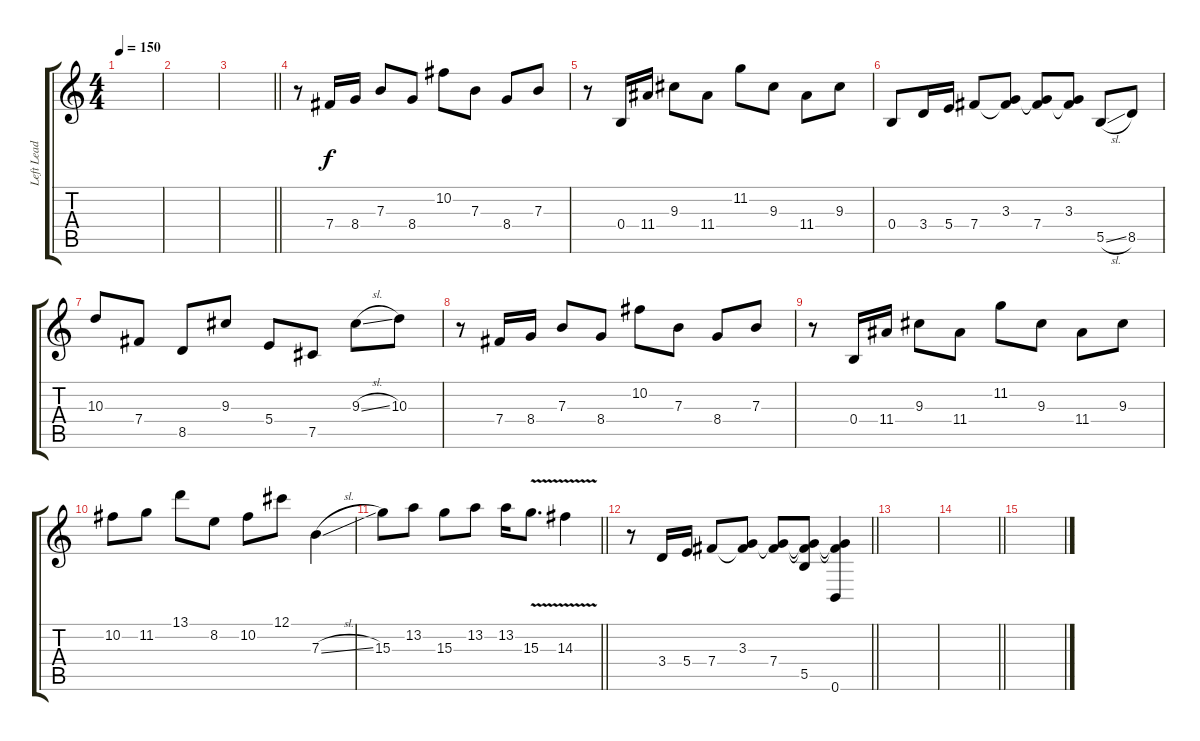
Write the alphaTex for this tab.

\track ("Left Lead" "Left Lead") {instrument distortionguitar}
\staff {score tabs}
\tuning (Db4 Ab3 E3 B2 Gb2 B1) {hide}
\ts (4 4)
\tempo 150
\clef g2
\ks c
|
|
\barLineRight lightlight
|
\section ("" "")
r.8 7.4.16 8.4.16 7.3.8 8.4.8 10.2.8 7.3.8 8.4.8 7.3.8 |
r.8 0.4.16 11.4.16 9.3.8 11.4.8 11.2.8 9.3.8 11.4.8 9.3.8 |
0.4.8 3.4.16 5.4.16 7.4.8 (3.3 7.4{t}).8 (3.3{t} 7.4).8 (3.3 7.4{t}).8 5.5{sl}.8 8.5.8 |
10.3.8 7.4.8 8.5.8 9.3.8 5.4.8 7.5.8 9.3{sl}.8 10.3.8 |
r.8 7.4.16 8.4.16 7.3.8 8.4.8 10.2.8 7.3.8 8.4.8 7.3.8 |
r.8 0.4.16 11.4.16 9.3.8 11.4.8 11.2.8 9.3.8 11.4.8 9.3.8 |
10.2.8 11.2.8 13.1.8 8.2.8 10.2.8 12.1.8 7.3{sl}.4 |
\barLineRight lightlight
15.3.8 13.2.8 15.3.8 13.2.8 13.2.16 15.3{v}.8{d} 14.3{v}.4 |
\section ("" "")
\barLineRight lightlight
r.8 3.4.16 5.4.16 7.4.8 (3.3 7.4{t}).8 (3.3{t} 7.4).8 (3.3{t} 7.4{t} 5.5).8 (3.3{t} 7.4{t} 0.6).4 |
\section ("" "")
|
\barLineRight lightlight
|
\section ("" "")
